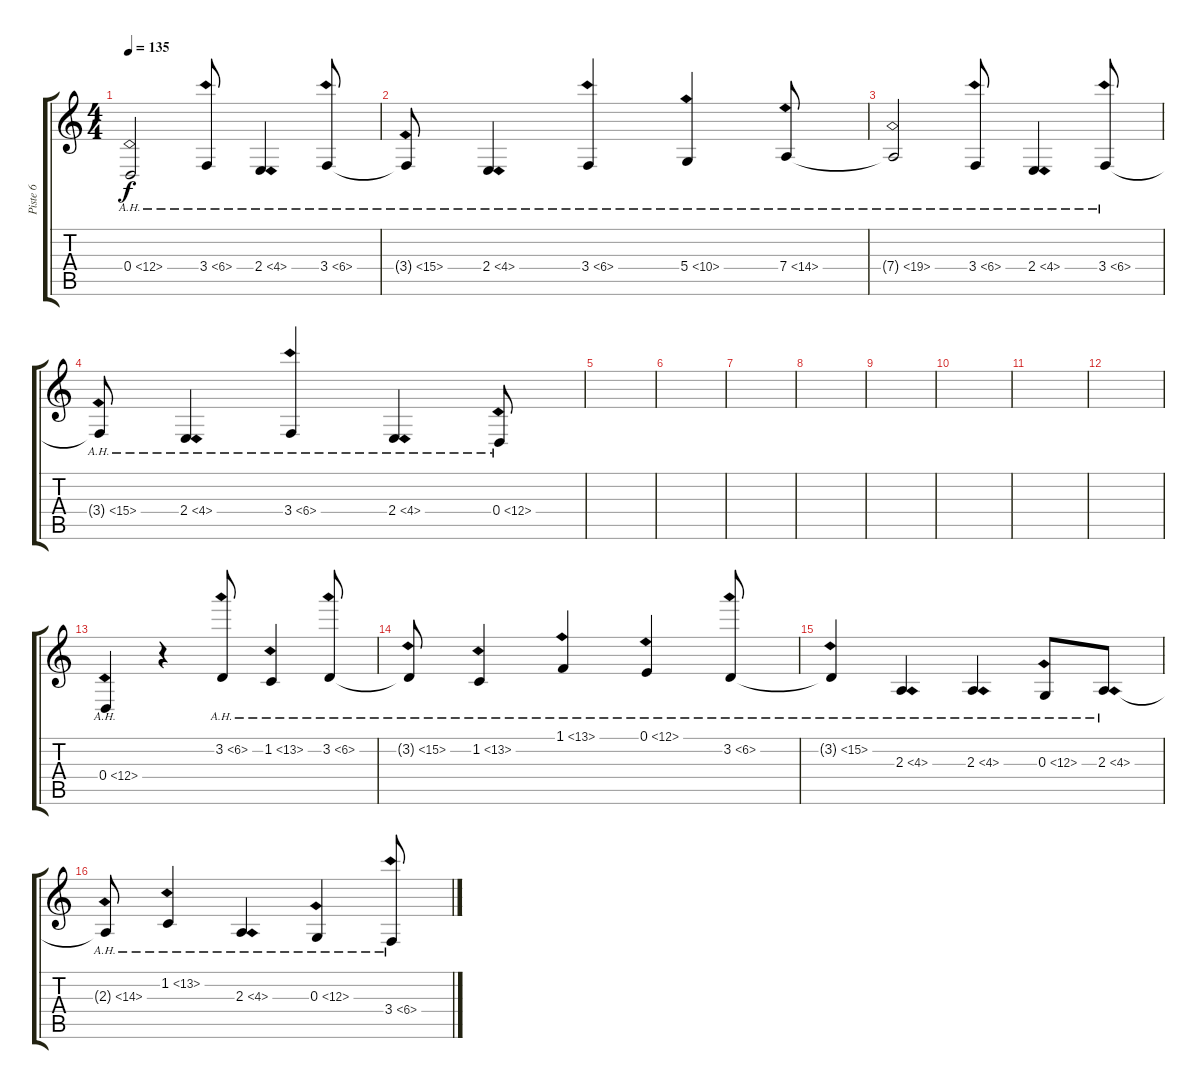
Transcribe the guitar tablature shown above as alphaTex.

\track ("Piste 6" "Piste 6") {instrument violin}
\staff {score tabs}
\tuning (E4 B3 G3 D3 A2 E2) {hide}
\ts (4 4)
\tempo 135
\clef g2
\ks c
0.4{ah 12 t}.2{dy f} 3.4{ah 3}.8 2.4{ah 2}.4 3.4{ah 3}.8 |
3.4{ah 12 t}.8 2.4{ah 2}.4 3.4{ah 3}.4 5.4{ah 5}.4 7.4{ah 7}.8 |
7.4{ah 12 t}.2 3.4{ah 3}.8 2.4{ah 2}.4 3.4{ah 3}.8 |
3.4{ah 12 t}.8 2.4{ah 2}.4 3.4{ah 3}.4 2.4{ah 2}.4 0.4{ah 12}.8 |
|
|
|
|
|
|
|
|
0.4{ah 12}.4 r.4 3.2{ah 3}.8 1.2{ah 12}.4 3.2{ah 3}.8 |
3.2{ah 12 t}.8 1.2{ah 12}.4 1.1{ah 12}.4 0.1{ah 12}.4 3.2{ah 3}.8 |
3.2{ah 12 t}.4 2.3{ah 2}.4 2.3{ah 2}.4 0.3{ah 12}.8 2.3{ah 2}.8 |
2.3{ah 12 t}.8 1.2{ah 12}.4 2.3{ah 2}.4 0.3{ah 12}.4 3.4{ah 3}.8
